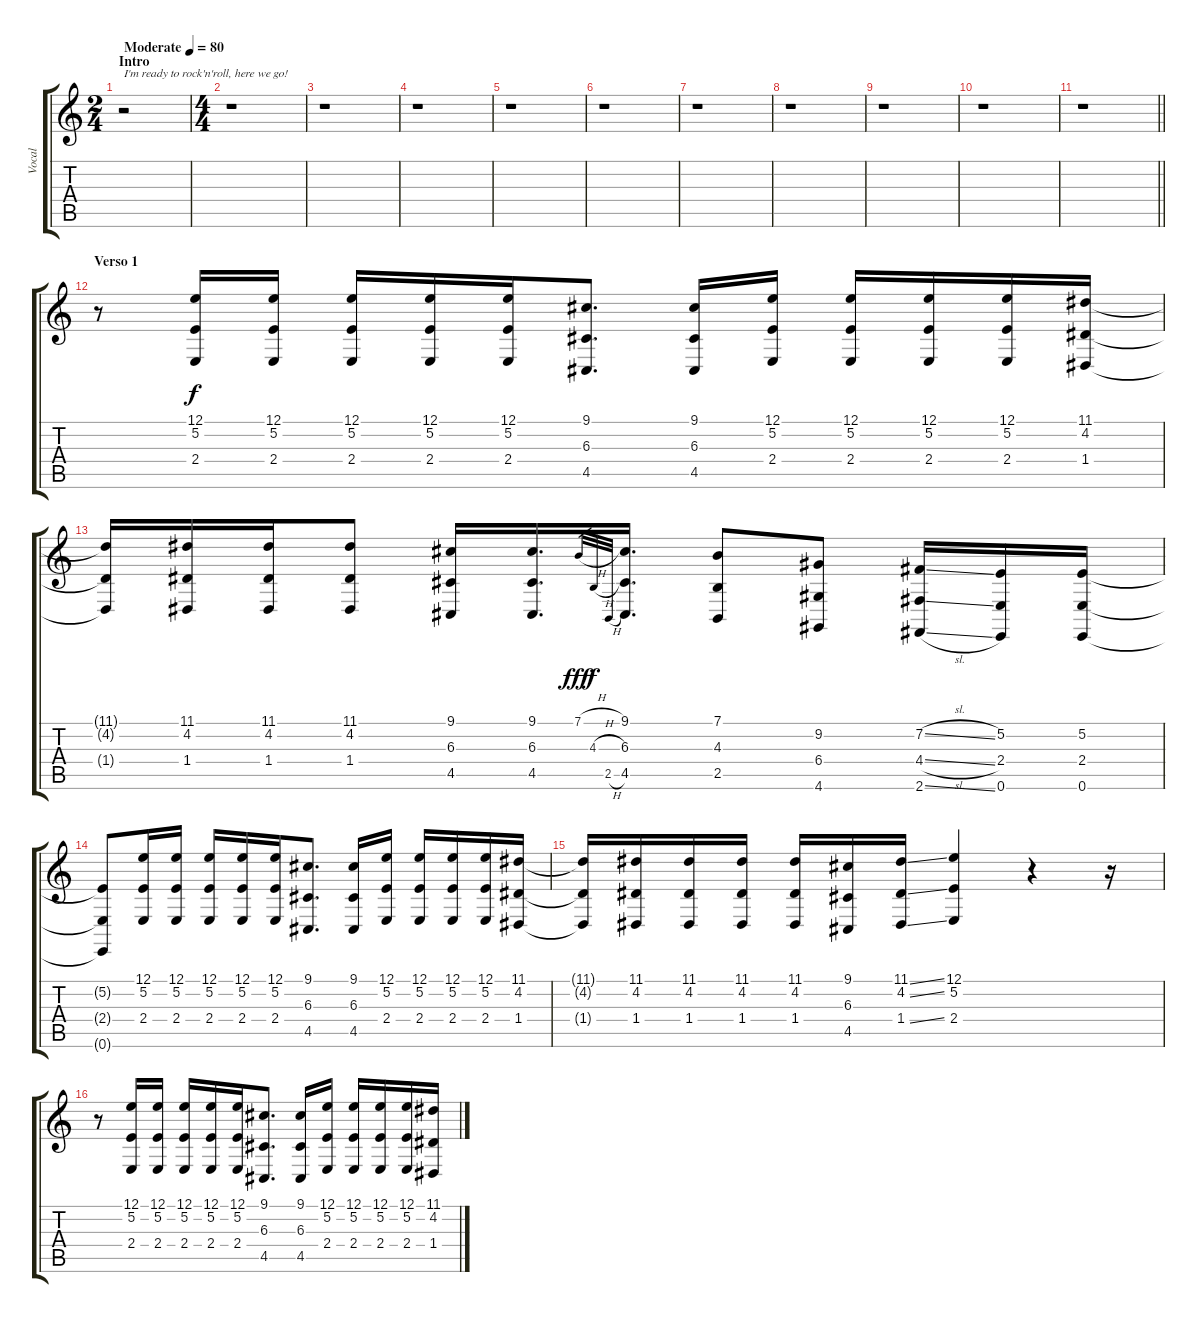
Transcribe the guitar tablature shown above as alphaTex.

\track ("Vocal" "Vocal") {instrument lead2sawtooth}
\staff {score tabs}
\tuning (E4 B3 G3 D3 A2 E2) {hide}
\ts (2 4)
\section ("" "Intro")
\tempo (80 "Moderate")
\clef g2
\ks c
r.2{txt "I'm ready to rock'n'roll, here we go!" dy f instrument lead2sawtooth} |
\ts (4 4)
r.1 |
r.1 |
r.1 |
r.1 |
r.1 |
r.1 |
r.1 |
r.1 |
r.1 |
\barLineRight lightlight
r.1 |
\section ("" "Verso 1")
r.8 (12.1 5.2 2.4).16 (12.1 5.2 2.4).16 (12.1 5.2 2.4).16 (12.1 5.2 2.4).16 (12.1 5.2 2.4).16 (9.1 6.3 4.5).8{d} (9.1 6.3 4.5).16 (12.1 5.2 2.4).16 (12.1 5.2 2.4).16 (12.1 5.2 2.4).16 (12.1 5.2 2.4).16 (11.1 4.2 1.4).16 |
(11.1{t} 4.2{t} 1.4{t}).16 (11.1 4.2 1.4).16 (11.1 4.2 1.4).16 (11.1 4.2 1.4).8 (9.1 6.3 4.5).16 (9.1 6.3 4.5).16{d} 7.1{h}.32{gr dy fff} 4.3{h}.32{gr dy f} 2.5{h}.32{gr} (9.1 6.3 4.5).16{d} (7.1 4.3 2.5).8 (9.2 6.4 4.6).8 (7.2{sl} 4.4{sl} 2.6{sl}).16 (5.2 2.4 0.6).16 (5.2 2.4 0.6).16 |
(5.2{t} 2.4{t} 0.6{t}).8 (12.1 5.2 2.4).16 (12.1 5.2 2.4).16 (12.1 5.2 2.4).16 (12.1 5.2 2.4).16 (12.1 5.2 2.4).16 (9.1 6.3 4.5).8{d} (9.1 6.3 4.5).16 (12.1 5.2 2.4).16 (12.1 5.2 2.4).16 (12.1 5.2 2.4).16 (12.1 5.2 2.4).16 (11.1 4.2 1.4).16 |
(11.1{t} 4.2{t} 1.4{t}).16 (11.1 4.2 1.4).16 (11.1 4.2 1.4).16 (11.1 4.2 1.4).16 (11.1 4.2 1.4).16 (9.1 6.3 4.5).16 (11.1{ss} 4.2{ss} 1.4{ss}).16 (12.1 5.2 2.4).4 r.4 r.16 |
r.8 (12.1 5.2 2.4).16 (12.1 5.2 2.4).16 (12.1 5.2 2.4).16 (12.1 5.2 2.4).16 (12.1 5.2 2.4).16 (9.1 6.3 4.5).8{d} (9.1 6.3 4.5).16 (12.1 5.2 2.4).16 (12.1 5.2 2.4).16 (12.1 5.2 2.4).16 (12.1 5.2 2.4).16 (11.1 4.2 1.4).16
